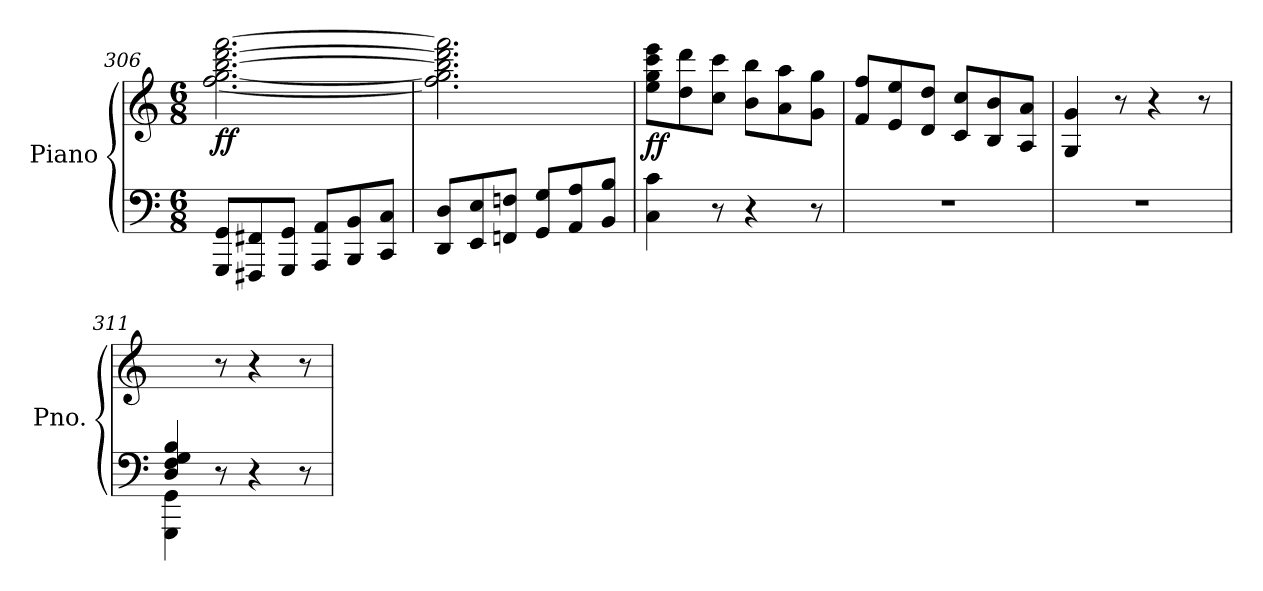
**kern	**kern	**dynam
*part1	*part1	*part1
*staff2	*staff1	*staff1/2
*I"Piano	*	*
*I'Pno.	*	*
*clefF4	*clefG2	*
*k[]	*k[]	*
*M6/8	*M6/8	*
=306	=306	=306
!	!	!LO:DY:b
8GGG/ 8GG/L	[2.ff\ [2.gg\ [2.bb\ [2.ddd\ [2.fff\	ff
8FFF#X/ 8FF#X/	.	.
8GGG/ 8GG/J	.	.
8AAA/ 8AA/L	.	.
8BBB/ 8BB/	.	.
8CC/ 8C/J	.	.
=307	=307	=307
8DD/ 8D/L	2.ff\] 2.gg\] 2.bb\] 2.ddd\] 2.fff\]	.
8EE/ 8E/	.	.
8FFn/ 8Fn/J	.	.
8GG/ 8G/L	.	.
8AA/ 8A/	.	.
8BB/ 8B/J	.	.
=308	=308	=308
!	!	!LO:DY:b
4C\ 4c\	8ee\ 8gg\ 8ccc\ 8eee\L	ff
.	8dd\ 8ddd\	.
8r	8cc\ 8ccc\J	.
4r	8b\ 8bb\L	.
.	8a\ 8aa\	.
8r	8g\ 8gg\J	.
=309	=309	=309
2.r	8f/ 8ff/L	.
.	8e/ 8ee/	.
.	8d/ 8dd/J	.
.	8c/ 8cc/L	.
.	8B/ 8b/	.
.	8A/ 8a/J	.
=310	=310	=310
2.r	4G/ 4g/	.
.	8r	.
.	4r	.
.	8r	.
!!LO:LB:g=z
=311	=311	=311
*^	*	*
4D/ 4F/ 4G/ 4B/	4GGG\ 4GG\	4ryy	.
2ryy	8r	8r	.
.	4r	4r	.
.	8r	8r	.
*v	*v	*	*
=	=	=
*-	*-	*-
